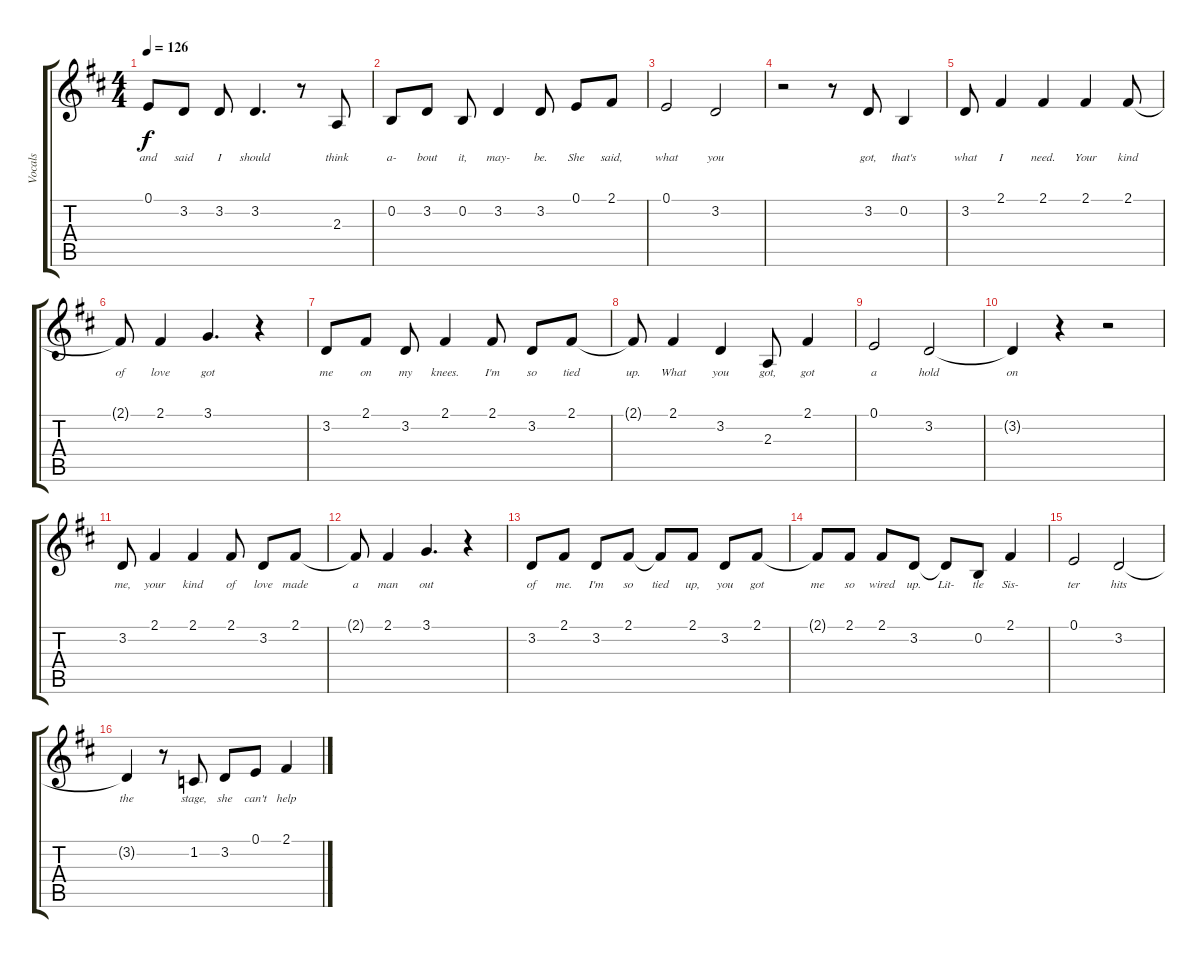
\track ("Vocals" "Vocals") {instrument englishhorn}
\staff {score tabs}
\tuning (E4 B3 G3 D3 A2 E2) {hide}
\ts (4 4)
\tempo 126
\clef g2
\ks d
0.1.8{lyrics (0 "and") lyrics (1 "") lyrics (2 "") lyrics (3 "") lyrics (4 "") dy f} 3.2.8{lyrics (0 "said") lyrics (1 "") lyrics (2 "") lyrics (3 "") lyrics (4 "")} 3.2.8{lyrics (0 "I") lyrics (1 "") lyrics (2 "") lyrics (3 "") lyrics (4 "")} 3.2.4{d lyrics (0 "should") lyrics (1 "") lyrics (2 "") lyrics (3 "") lyrics (4 "")} r.8 2.3.8{lyrics (0 "think") lyrics (1 "") lyrics (2 "") lyrics (3 "") lyrics (4 "")} |
0.2.8{lyrics (0 "a-") lyrics (1 "") lyrics (2 "") lyrics (3 "") lyrics (4 "")} 3.2.8{lyrics (0 "bout") lyrics (1 "") lyrics (2 "") lyrics (3 "") lyrics (4 "")} 0.2.8{lyrics (0 "it,") lyrics (1 "") lyrics (2 "") lyrics (3 "") lyrics (4 "")} 3.2.4{lyrics (0 "may-") lyrics (1 "") lyrics (2 "") lyrics (3 "") lyrics (4 "")} 3.2.8{lyrics (0 "be.") lyrics (1 "") lyrics (2 "") lyrics (3 "") lyrics (4 "")} 0.1.8{lyrics (0 "She") lyrics (1 "") lyrics (2 "") lyrics (3 "") lyrics (4 "")} 2.1.8{lyrics (0 "said,") lyrics (1 "") lyrics (2 "") lyrics (3 "") lyrics (4 "")} |
0.1.2{lyrics (0 "what") lyrics (1 "") lyrics (2 "") lyrics (3 "") lyrics (4 "")} 3.2.2{lyrics (0 "you") lyrics (1 "") lyrics (2 "") lyrics (3 "") lyrics (4 "")} |
r.2 r.8 3.2.8{lyrics (0 "got,") lyrics (1 "") lyrics (2 "") lyrics (3 "") lyrics (4 "")} 0.2.4{lyrics (0 "that's") lyrics (1 "") lyrics (2 "") lyrics (3 "") lyrics (4 "")} |
3.2.8{lyrics (0 "what") lyrics (1 "") lyrics (2 "") lyrics (3 "") lyrics (4 "")} 2.1.4{lyrics (0 "I") lyrics (1 "") lyrics (2 "") lyrics (3 "") lyrics (4 "")} 2.1.4{lyrics (0 "need.") lyrics (1 "") lyrics (2 "") lyrics (3 "") lyrics (4 "")} 2.1.4{lyrics (0 "Your") lyrics (1 "") lyrics (2 "") lyrics (3 "") lyrics (4 "")} 2.1.8{lyrics (0 "kind") lyrics (1 "") lyrics (2 "") lyrics (3 "") lyrics (4 "")} |
2.1{t}.8{lyrics (0 "of") lyrics (1 "") lyrics (2 "") lyrics (3 "") lyrics (4 "")} 2.1.4{lyrics (0 "love") lyrics (1 "") lyrics (2 "") lyrics (3 "") lyrics (4 "")} 3.1.4{d lyrics (0 "got") lyrics (1 "") lyrics (2 "") lyrics (3 "") lyrics (4 "")} r.4 |
3.2.8{lyrics (0 "me") lyrics (1 "") lyrics (2 "") lyrics (3 "") lyrics (4 "")} 2.1.8{lyrics (0 "on") lyrics (1 "") lyrics (2 "") lyrics (3 "") lyrics (4 "")} 3.2.8{lyrics (0 "my") lyrics (1 "") lyrics (2 "") lyrics (3 "") lyrics (4 "")} 2.1.4{lyrics (0 "knees.") lyrics (1 "") lyrics (2 "") lyrics (3 "") lyrics (4 "")} 2.1.8{lyrics (0 "I'm") lyrics (1 "") lyrics (2 "") lyrics (3 "") lyrics (4 "")} 3.2.8{lyrics (0 "so") lyrics (1 "") lyrics (2 "") lyrics (3 "") lyrics (4 "")} 2.1.8{lyrics (0 "tied") lyrics (1 "") lyrics (2 "") lyrics (3 "") lyrics (4 "")} |
2.1{t}.8{lyrics (0 "up.") lyrics (1 "") lyrics (2 "") lyrics (3 "") lyrics (4 "")} 2.1.4{lyrics (0 "What") lyrics (1 "") lyrics (2 "") lyrics (3 "") lyrics (4 "")} 3.2.4{lyrics (0 "you") lyrics (1 "") lyrics (2 "") lyrics (3 "") lyrics (4 "")} 2.3.8{lyrics (0 "got,") lyrics (1 "") lyrics (2 "") lyrics (3 "") lyrics (4 "")} 2.1.4{lyrics (0 "got") lyrics (1 "") lyrics (2 "") lyrics (3 "") lyrics (4 "")} |
0.1.2{lyrics (0 "a") lyrics (1 "") lyrics (2 "") lyrics (3 "") lyrics (4 "")} 3.2.2{lyrics (0 "hold") lyrics (1 "") lyrics (2 "") lyrics (3 "") lyrics (4 "")} |
3.2{t}.4{lyrics (0 "on") lyrics (1 "") lyrics (2 "") lyrics (3 "") lyrics (4 "")} r.4 r.2 |
3.2.8{lyrics (0 "me,") lyrics (1 "") lyrics (2 "") lyrics (3 "") lyrics (4 "")} 2.1.4{lyrics (0 "your") lyrics (1 "") lyrics (2 "") lyrics (3 "") lyrics (4 "")} 2.1.4{lyrics (0 "kind") lyrics (1 "") lyrics (2 "") lyrics (3 "") lyrics (4 "")} 2.1.8{lyrics (0 "of") lyrics (1 "") lyrics (2 "") lyrics (3 "") lyrics (4 "")} 3.2.8{lyrics (0 "love") lyrics (1 "") lyrics (2 "") lyrics (3 "") lyrics (4 "")} 2.1.8{lyrics (0 "made") lyrics (1 "") lyrics (2 "") lyrics (3 "") lyrics (4 "")} |
2.1{t}.8{lyrics (0 "a") lyrics (1 "") lyrics (2 "") lyrics (3 "") lyrics (4 "")} 2.1.4{lyrics (0 "man") lyrics (1 "") lyrics (2 "") lyrics (3 "") lyrics (4 "")} 3.1.4{d lyrics (0 "out") lyrics (1 "") lyrics (2 "") lyrics (3 "") lyrics (4 "")} r.4 |
3.2.8{lyrics (0 "of") lyrics (1 "") lyrics (2 "") lyrics (3 "") lyrics (4 "")} 2.1.8{lyrics (0 "me.") lyrics (1 "") lyrics (2 "") lyrics (3 "") lyrics (4 "")} 3.2.8{lyrics (0 "I'm") lyrics (1 "") lyrics (2 "") lyrics (3 "") lyrics (4 "")} 2.1.8{lyrics (0 "so") lyrics (1 "") lyrics (2 "") lyrics (3 "") lyrics (4 "")} 2.1{t}.8{lyrics (0 "tied") lyrics (1 "") lyrics (2 "") lyrics (3 "") lyrics (4 "")} 2.1.8{lyrics (0 "up,") lyrics (1 "") lyrics (2 "") lyrics (3 "") lyrics (4 "")} 3.2.8{lyrics (0 "you") lyrics (1 "") lyrics (2 "") lyrics (3 "") lyrics (4 "")} 2.1.8{lyrics (0 "got") lyrics (1 "") lyrics (2 "") lyrics (3 "") lyrics (4 "")} |
2.1{t}.8{lyrics (0 "me") lyrics (1 "") lyrics (2 "") lyrics (3 "") lyrics (4 "")} 2.1.8{lyrics (0 "so") lyrics (1 "") lyrics (2 "") lyrics (3 "") lyrics (4 "")} 2.1.8{lyrics (0 "wired") lyrics (1 "") lyrics (2 "") lyrics (3 "") lyrics (4 "")} 3.2.8{lyrics (0 "up.") lyrics (1 "") lyrics (2 "") lyrics (3 "") lyrics (4 "")} 3.2{t}.8{lyrics (0 "Lit-") lyrics (1 "") lyrics (2 "") lyrics (3 "") lyrics (4 "")} 0.2.8{lyrics (0 "tle") lyrics (1 "") lyrics (2 "") lyrics (3 "") lyrics (4 "")} 2.1.4{lyrics (0 "Sis-") lyrics (1 "") lyrics (2 "") lyrics (3 "") lyrics (4 "")} |
0.1.2{lyrics (0 "ter") lyrics (1 "") lyrics (2 "") lyrics (3 "") lyrics (4 "")} 3.2.2{lyrics (0 "hits") lyrics (1 "") lyrics (2 "") lyrics (3 "") lyrics (4 "")} |
3.2{t}.4{lyrics (0 "the") lyrics (1 "") lyrics (2 "") lyrics (3 "") lyrics (4 "")} r.8 1.2.8{lyrics (0 "stage,") lyrics (1 "") lyrics (2 "") lyrics (3 "") lyrics (4 "")} 3.2.8{lyrics (0 "she") lyrics (1 "") lyrics (2 "") lyrics (3 "") lyrics (4 "")} 0.1.8{lyrics (0 "can't") lyrics (1 "") lyrics (2 "") lyrics (3 "") lyrics (4 "")} 2.1.4{lyrics (0 "help") lyrics (1 "") lyrics (2 "") lyrics (3 "") lyrics (4 "")}
